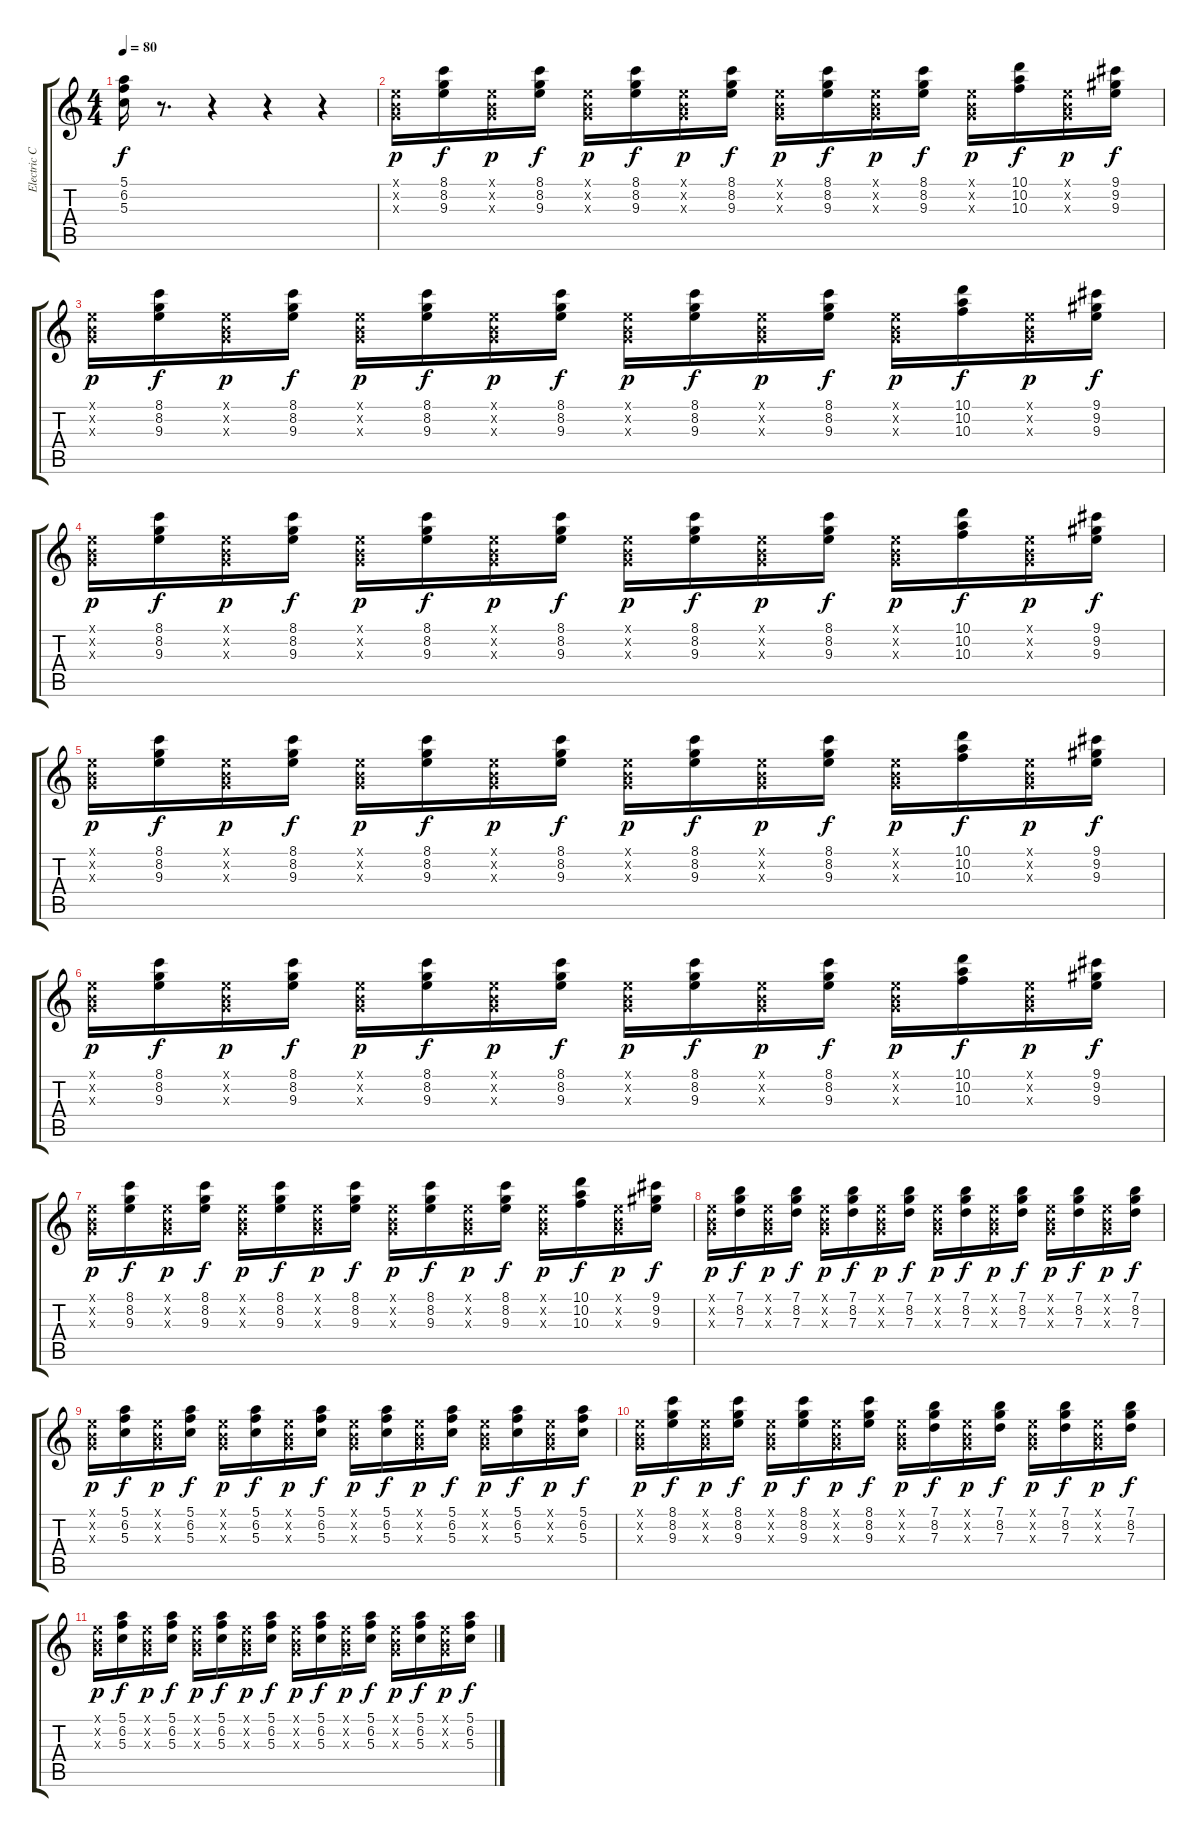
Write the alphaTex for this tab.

\track ("Electric Clean" "Electric C") {instrument acousticguitarsteel}
\staff {score tabs}
\tuning (E4 B3 G3 D3 A2 E2) {hide}
\ts (4 4)
\tempo 80
\clef g2
\ks c
(5.1 6.2 5.3).16{dy f} r.8{d} r.4 r.4 r.4 |
(0.1{x} 0.2{x} 0.3{x}).16{dy p} (8.1 8.2 9.3).16{dy f} (0.1{x} 0.2{x} 0.3{x}).16{dy p} (8.1 8.2 9.3).16{dy f} (0.1{x} 0.2{x} 0.3{x}).16{dy p} (8.1 8.2 9.3).16{dy f} (0.1{x} 0.2{x} 0.3{x}).16{dy p} (8.1 8.2 9.3).16{dy f} (0.1{x} 0.2{x} 0.3{x}).16{dy p} (8.1 8.2 9.3).16{dy f} (0.1{x} 0.2{x} 0.3{x}).16{dy p} (8.1 8.2 9.3).16{dy f} (0.1{x} 0.2{x} 0.3{x}).16{dy p} (10.1 10.2 10.3).16{dy f} (0.1{x} 0.2{x} 0.3{x}).16{dy p} (9.1 9.2 9.3).16{dy f} |
(0.1{x} 0.2{x} 0.3{x}).16{dy p} (8.1 8.2 9.3).16{dy f} (0.1{x} 0.2{x} 0.3{x}).16{dy p} (8.1 8.2 9.3).16{dy f} (0.1{x} 0.2{x} 0.3{x}).16{dy p} (8.1 8.2 9.3).16{dy f} (0.1{x} 0.2{x} 0.3{x}).16{dy p} (8.1 8.2 9.3).16{dy f} (0.1{x} 0.2{x} 0.3{x}).16{dy p} (8.1 8.2 9.3).16{dy f} (0.1{x} 0.2{x} 0.3{x}).16{dy p} (8.1 8.2 9.3).16{dy f} (0.1{x} 0.2{x} 0.3{x}).16{dy p} (10.1 10.2 10.3).16{dy f} (0.1{x} 0.2{x} 0.3{x}).16{dy p} (9.1 9.2 9.3).16{dy f} |
(0.1{x} 0.2{x} 0.3{x}).16{dy p} (8.1 8.2 9.3).16{dy f} (0.1{x} 0.2{x} 0.3{x}).16{dy p} (8.1 8.2 9.3).16{dy f} (0.1{x} 0.2{x} 0.3{x}).16{dy p} (8.1 8.2 9.3).16{dy f} (0.1{x} 0.2{x} 0.3{x}).16{dy p} (8.1 8.2 9.3).16{dy f} (0.1{x} 0.2{x} 0.3{x}).16{dy p} (8.1 8.2 9.3).16{dy f} (0.1{x} 0.2{x} 0.3{x}).16{dy p} (8.1 8.2 9.3).16{dy f} (0.1{x} 0.2{x} 0.3{x}).16{dy p} (10.1 10.2 10.3).16{dy f} (0.1{x} 0.2{x} 0.3{x}).16{dy p} (9.1 9.2 9.3).16{dy f} |
(0.1{x} 0.2{x} 0.3{x}).16{dy p} (8.1 8.2 9.3).16{dy f} (0.1{x} 0.2{x} 0.3{x}).16{dy p} (8.1 8.2 9.3).16{dy f} (0.1{x} 0.2{x} 0.3{x}).16{dy p} (8.1 8.2 9.3).16{dy f} (0.1{x} 0.2{x} 0.3{x}).16{dy p} (8.1 8.2 9.3).16{dy f} (0.1{x} 0.2{x} 0.3{x}).16{dy p} (8.1 8.2 9.3).16{dy f} (0.1{x} 0.2{x} 0.3{x}).16{dy p} (8.1 8.2 9.3).16{dy f} (0.1{x} 0.2{x} 0.3{x}).16{dy p} (10.1 10.2 10.3).16{dy f} (0.1{x} 0.2{x} 0.3{x}).16{dy p} (9.1 9.2 9.3).16{dy f} |
(0.1{x} 0.2{x} 0.3{x}).16{dy p} (8.1 8.2 9.3).16{dy f} (0.1{x} 0.2{x} 0.3{x}).16{dy p} (8.1 8.2 9.3).16{dy f} (0.1{x} 0.2{x} 0.3{x}).16{dy p} (8.1 8.2 9.3).16{dy f} (0.1{x} 0.2{x} 0.3{x}).16{dy p} (8.1 8.2 9.3).16{dy f} (0.1{x} 0.2{x} 0.3{x}).16{dy p} (8.1 8.2 9.3).16{dy f} (0.1{x} 0.2{x} 0.3{x}).16{dy p} (8.1 8.2 9.3).16{dy f} (0.1{x} 0.2{x} 0.3{x}).16{dy p} (10.1 10.2 10.3).16{dy f} (0.1{x} 0.2{x} 0.3{x}).16{dy p} (9.1 9.2 9.3).16{dy f} |
(0.1{x} 0.2{x} 0.3{x}).16{dy p} (8.1 8.2 9.3).16{dy f} (0.1{x} 0.2{x} 0.3{x}).16{dy p} (8.1 8.2 9.3).16{dy f} (0.1{x} 0.2{x} 0.3{x}).16{dy p} (8.1 8.2 9.3).16{dy f} (0.1{x} 0.2{x} 0.3{x}).16{dy p} (8.1 8.2 9.3).16{dy f} (0.1{x} 0.2{x} 0.3{x}).16{dy p} (8.1 8.2 9.3).16{dy f} (0.1{x} 0.2{x} 0.3{x}).16{dy p} (8.1 8.2 9.3).16{dy f} (0.1{x} 0.2{x} 0.3{x}).16{dy p} (10.1 10.2 10.3).16{dy f} (0.1{x} 0.2{x} 0.3{x}).16{dy p} (9.1 9.2 9.3).16{dy f} |
(0.1{x} 0.2{x} 0.3{x}).16{dy p} (7.1 8.2 7.3).16{dy f} (0.1{x} 0.2{x} 0.3{x}).16{dy p} (7.1 8.2 7.3).16{dy f} (0.1{x} 0.2{x} 0.3{x}).16{dy p} (7.1 8.2 7.3).16{dy f} (0.1{x} 0.2{x} 0.3{x}).16{dy p} (7.1 8.2 7.3).16{dy f} (0.1{x} 0.2{x} 0.3{x}).16{dy p} (7.1 8.2 7.3).16{dy f} (0.1{x} 0.2{x} 0.3{x}).16{dy p} (7.1 8.2 7.3).16{dy f} (0.1{x} 0.2{x} 0.3{x}).16{dy p} (7.1 8.2 7.3).16{dy f} (0.1{x} 0.2{x} 0.3{x}).16{dy p} (7.1 8.2 7.3).16{dy f} |
(0.1{x} 0.2{x} 0.3{x}).16{dy p} (5.1 6.2 5.3).16{dy f} (0.1{x} 0.2{x} 0.3{x}).16{dy p} (5.1 6.2 5.3).16{dy f} (0.1{x} 0.2{x} 0.3{x}).16{dy p} (5.1 6.2 5.3).16{dy f} (0.1{x} 0.2{x} 0.3{x}).16{dy p} (5.1 6.2 5.3).16{dy f} (0.1{x} 0.2{x} 0.3{x}).16{dy p} (5.1 6.2 5.3).16{dy f} (0.1{x} 0.2{x} 0.3{x}).16{dy p} (5.1 6.2 5.3).16{dy f} (0.1{x} 0.2{x} 0.3{x}).16{dy p} (5.1 6.2 5.3).16{dy f} (0.1{x} 0.2{x} 0.3{x}).16{dy p} (5.1 6.2 5.3).16{dy f} |
(0.1{x} 0.2{x} 0.3{x}).16{dy p} (8.1 8.2 9.3).16{dy f} (0.1{x} 0.2{x} 0.3{x}).16{dy p} (8.1 8.2 9.3).16{dy f} (0.1{x} 0.2{x} 0.3{x}).16{dy p} (8.1 8.2 9.3).16{dy f} (0.1{x} 0.2{x} 0.3{x}).16{dy p} (8.1 8.2 9.3).16{dy f} (0.1{x} 0.2{x} 0.3{x}).16{dy p} (7.1 8.2 7.3).16{dy f} (0.1{x} 0.2{x} 0.3{x}).16{dy p} (7.1 8.2 7.3).16{dy f} (0.1{x} 0.2{x} 0.3{x}).16{dy p} (7.1 8.2 7.3).16{dy f} (0.1{x} 0.2{x} 0.3{x}).16{dy p} (7.1 8.2 7.3).16{dy f} |
(0.1{x} 0.2{x} 0.3{x}).16{dy p} (5.1 6.2 5.3).16{dy f} (0.1{x} 0.2{x} 0.3{x}).16{dy p} (5.1 6.2 5.3).16{dy f} (0.1{x} 0.2{x} 0.3{x}).16{dy p} (5.1 6.2 5.3).16{dy f} (0.1{x} 0.2{x} 0.3{x}).16{dy p} (5.1 6.2 5.3).16{dy f} (0.1{x} 0.2{x} 0.3{x}).16{dy p} (5.1 6.2 5.3).16{dy f} (0.1{x} 0.2{x} 0.3{x}).16{dy p} (5.1 6.2 5.3).16{dy f} (0.1{x} 0.2{x} 0.3{x}).16{dy p} (5.1 6.2 5.3).16{dy f} (0.1{x} 0.2{x} 0.3{x}).16{dy p} (5.1 6.2 5.3).16{dy f}
